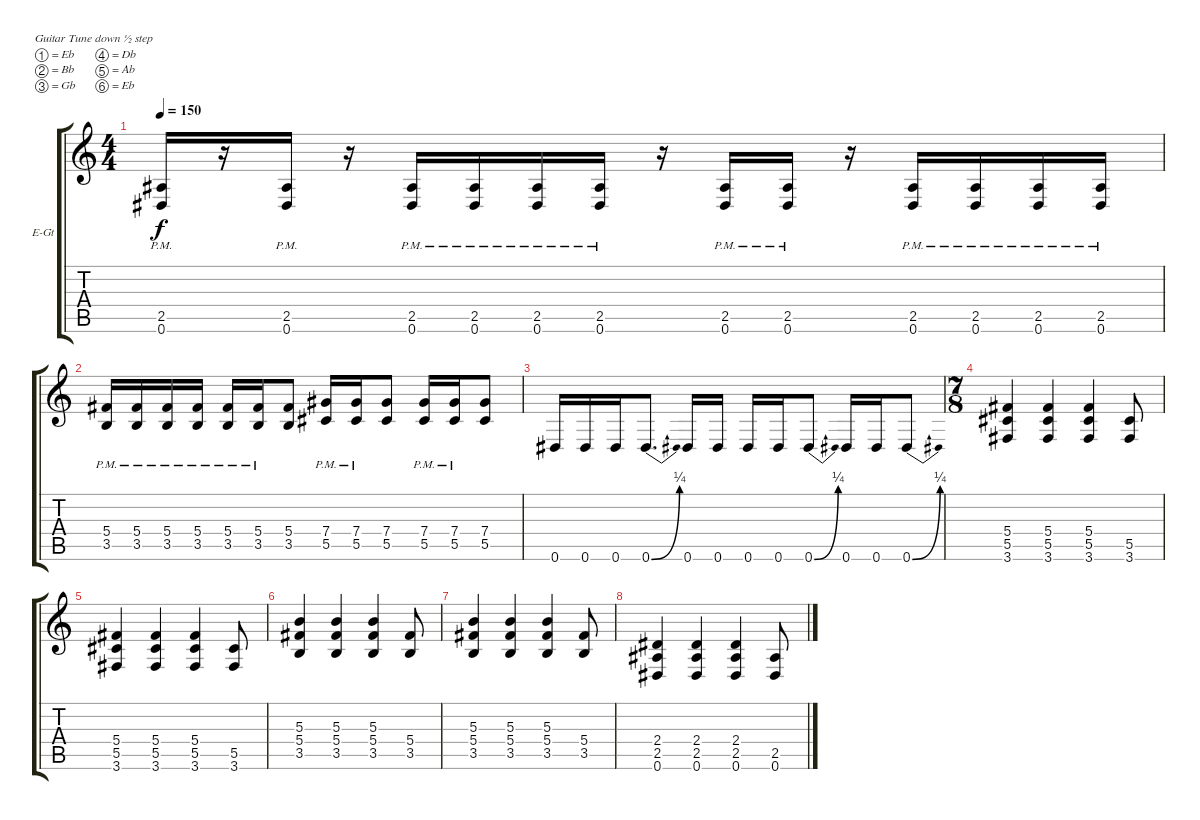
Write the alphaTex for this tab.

\bracketExtendMode groupsimilarinstruments
\firstSystemTrackNameOrientation horizontal
\otherSystemsTrackNameOrientation horizontal
\track ("Tim Millar" "E-Gt") {instrument overdrivenguitar}
\staff {score tabs}
\tuning (Eb4 Bb3 Gb3 Db3 Ab2 Eb2)
\ts (4 4)
\beaming (8 2 2 2 2)
\tempo 150
\clef g2
\ks c
(2.5{pm} 0.6{pm}).16{dy f} r.16 (2.5{pm} 0.6{pm}).16 r.16 (2.5{pm} 0.6{pm}).16 (2.5{pm} 0.6{pm}).16 (2.5{pm} 0.6{pm}).16 (2.5{pm} 0.6{pm}).16 r.16 (2.5{pm} 0.6{pm}).16 (2.5{pm} 0.6{pm}).16 r.16 (2.5{pm} 0.6{pm}).16 (2.5{pm} 0.6{pm}).16 (2.5{pm} 0.6{pm}).16 (2.5{pm} 0.6{pm}).16 |
(5.4{pm} 3.5{pm}).16 (5.4{pm} 3.5{pm}).16 (5.4{pm} 3.5{pm}).16 (5.4{pm} 3.5{pm}).16 (5.4{pm} 3.5{pm}).16 (5.4{pm} 3.5{pm}).16 (5.4 3.5).8 (7.4{pm} 5.5{pm}).16 (7.4{pm} 5.5{pm}).16 (7.4 5.5).8 (7.4{pm} 5.5{pm}).16 (7.4{pm} 5.5{pm}).16 (7.4 5.5).8 |
0.6.16 0.6.16 0.6.16 0.6{be (bend 0 0 60 1)}.8{d} 0.6.16 0.6.16 0.6.16 0.6.16 0.6{be (bend 0 0 60 1)}.8 0.6.16 0.6.16 0.6{be (bend 0 0 60 1)}.8 |
\ts (7 8)
\beaming (8 3 2 2)
(5.4 5.5 3.6).4 (5.4 5.5 3.6).4 (5.4 5.5 3.6).4 (5.5 3.6).8 |
(5.4 5.5 3.6).4 (5.4 5.5 3.6).4 (5.4 5.5 3.6).4 (5.5 3.6).8 |
(5.3 5.4 3.5).4 (5.3 5.4 3.5).4 (5.3 5.4 3.5).4 (5.4 3.5).8 |
(5.3 5.4 3.5).4 (5.3 5.4 3.5).4 (5.3 5.4 3.5).4 (5.4 3.5).8 |
(2.4 2.5 0.6).4 (2.4 2.5 0.6).4 (2.4 2.5 0.6).4 (2.5 0.6).8
